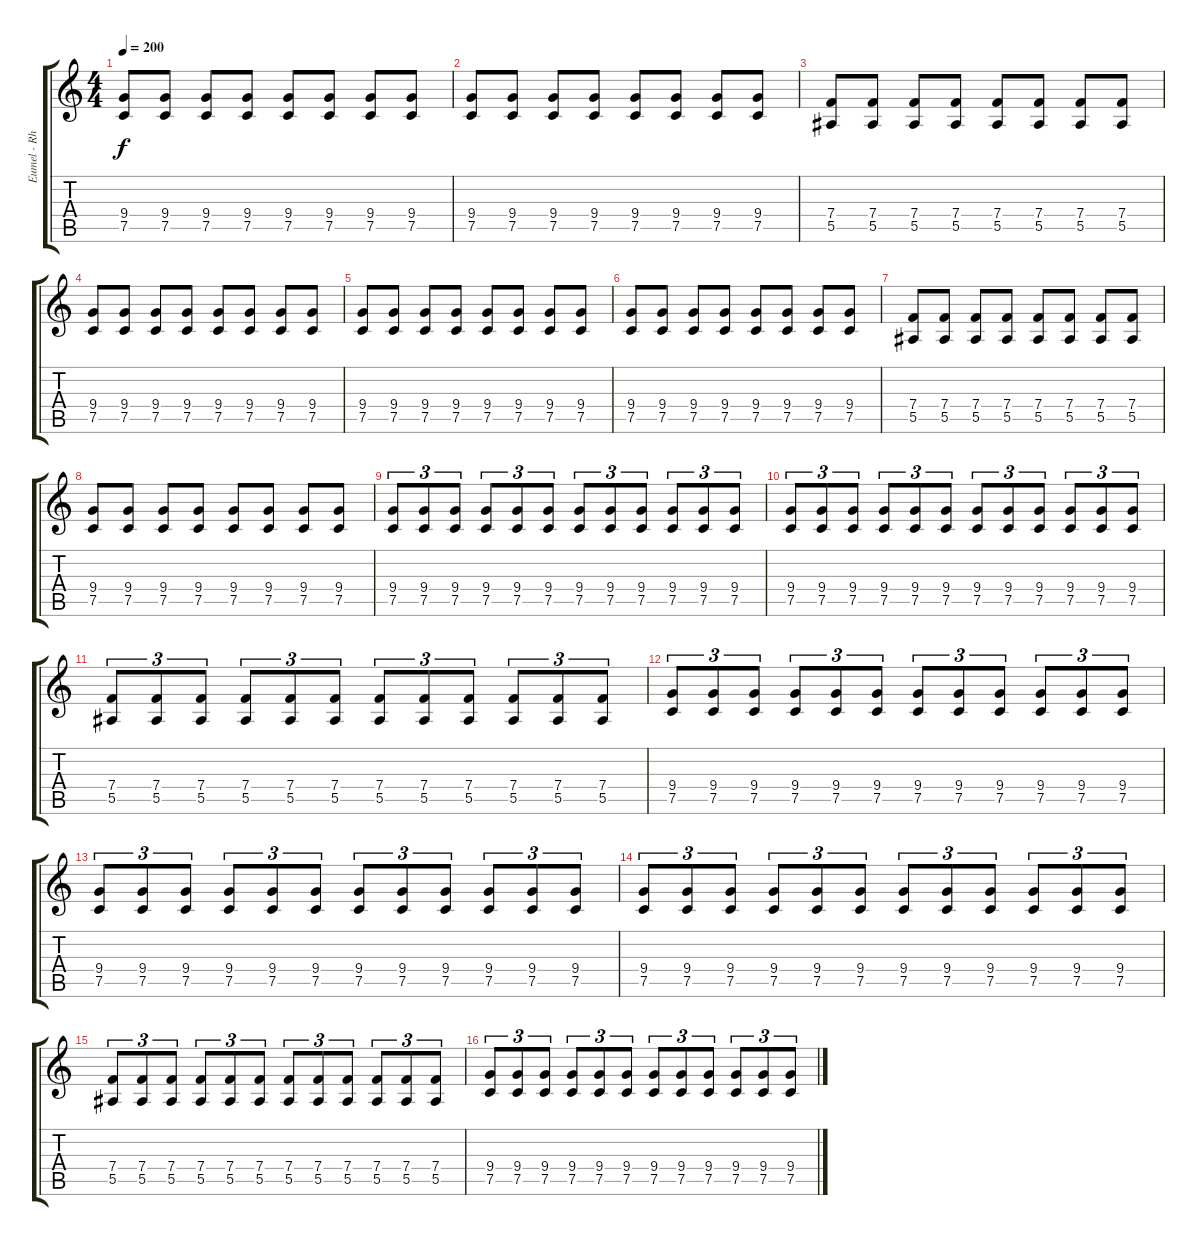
\track ("Eumel - Rhythm Guitar" "Eumel - Rh") {instrument distortionguitar}
\staff {score tabs}
\tuning (C4 G3 Eb3 Bb2 F2 C2) {hide}
\ts (4 4)
\tempo 200
\clef g2
\ks c
(9.4 7.5).8{dy f} (9.4 7.5).8 (9.4 7.5).8 (9.4 7.5).8 (9.4 7.5).8 (9.4 7.5).8 (9.4 7.5).8 (9.4 7.5).8 |
(9.4 7.5).8 (9.4 7.5).8 (9.4 7.5).8 (9.4 7.5).8 (9.4 7.5).8 (9.4 7.5).8 (9.4 7.5).8 (9.4 7.5).8 |
(7.4 5.5).8 (7.4 5.5).8 (7.4 5.5).8 (7.4 5.5).8 (7.4 5.5).8 (7.4 5.5).8 (7.4 5.5).8 (7.4 5.5).8 |
(9.4 7.5).8 (9.4 7.5).8 (9.4 7.5).8 (9.4 7.5).8 (9.4 7.5).8 (9.4 7.5).8 (9.4 7.5).8 (9.4 7.5).8 |
(9.4 7.5).8 (9.4 7.5).8 (9.4 7.5).8 (9.4 7.5).8 (9.4 7.5).8 (9.4 7.5).8 (9.4 7.5).8 (9.4 7.5).8 |
(9.4 7.5).8 (9.4 7.5).8 (9.4 7.5).8 (9.4 7.5).8 (9.4 7.5).8 (9.4 7.5).8 (9.4 7.5).8 (9.4 7.5).8 |
(7.4 5.5).8 (7.4 5.5).8 (7.4 5.5).8 (7.4 5.5).8 (7.4 5.5).8 (7.4 5.5).8 (7.4 5.5).8 (7.4 5.5).8 |
(9.4 7.5).8 (9.4 7.5).8 (9.4 7.5).8 (9.4 7.5).8 (9.4 7.5).8 (9.4 7.5).8 (9.4 7.5).8 (9.4 7.5).8 |
(9.4 7.5).8{tu (3 2)} (9.4 7.5).8{tu (3 2)} (9.4 7.5).8{tu (3 2)} (9.4 7.5).8{tu (3 2)} (9.4 7.5).8{tu (3 2)} (9.4 7.5).8{tu (3 2)} (9.4 7.5).8{tu (3 2)} (9.4 7.5).8{tu (3 2)} (9.4 7.5).8{tu (3 2)} (9.4 7.5).8{tu (3 2)} (9.4 7.5).8{tu (3 2)} (9.4 7.5).8{tu (3 2)} |
(9.4 7.5).8{tu (3 2)} (9.4 7.5).8{tu (3 2)} (9.4 7.5).8{tu (3 2)} (9.4 7.5).8{tu (3 2)} (9.4 7.5).8{tu (3 2)} (9.4 7.5).8{tu (3 2)} (9.4 7.5).8{tu (3 2)} (9.4 7.5).8{tu (3 2)} (9.4 7.5).8{tu (3 2)} (9.4 7.5).8{tu (3 2)} (9.4 7.5).8{tu (3 2)} (9.4 7.5).8{tu (3 2)} |
(7.4 5.5).8{tu (3 2)} (7.4 5.5).8{tu (3 2)} (7.4 5.5).8{tu (3 2)} (7.4 5.5).8{tu (3 2)} (7.4 5.5).8{tu (3 2)} (7.4 5.5).8{tu (3 2)} (7.4 5.5).8{tu (3 2)} (7.4 5.5).8{tu (3 2)} (7.4 5.5).8{tu (3 2)} (7.4 5.5).8{tu (3 2)} (7.4 5.5).8{tu (3 2)} (7.4 5.5).8{tu (3 2)} |
(9.4 7.5).8{tu (3 2)} (9.4 7.5).8{tu (3 2)} (9.4 7.5).8{tu (3 2)} (9.4 7.5).8{tu (3 2)} (9.4 7.5).8{tu (3 2)} (9.4 7.5).8{tu (3 2)} (9.4 7.5).8{tu (3 2)} (9.4 7.5).8{tu (3 2)} (9.4 7.5).8{tu (3 2)} (9.4 7.5).8{tu (3 2)} (9.4 7.5).8{tu (3 2)} (9.4 7.5).8{tu (3 2)} |
(9.4 7.5).8{tu (3 2)} (9.4 7.5).8{tu (3 2)} (9.4 7.5).8{tu (3 2)} (9.4 7.5).8{tu (3 2)} (9.4 7.5).8{tu (3 2)} (9.4 7.5).8{tu (3 2)} (9.4 7.5).8{tu (3 2)} (9.4 7.5).8{tu (3 2)} (9.4 7.5).8{tu (3 2)} (9.4 7.5).8{tu (3 2)} (9.4 7.5).8{tu (3 2)} (9.4 7.5).8{tu (3 2)} |
(9.4 7.5).8{tu (3 2)} (9.4 7.5).8{tu (3 2)} (9.4 7.5).8{tu (3 2)} (9.4 7.5).8{tu (3 2)} (9.4 7.5).8{tu (3 2)} (9.4 7.5).8{tu (3 2)} (9.4 7.5).8{tu (3 2)} (9.4 7.5).8{tu (3 2)} (9.4 7.5).8{tu (3 2)} (9.4 7.5).8{tu (3 2)} (9.4 7.5).8{tu (3 2)} (9.4 7.5).8{tu (3 2)} |
(7.4 5.5).8{tu (3 2)} (7.4 5.5).8{tu (3 2)} (7.4 5.5).8{tu (3 2)} (7.4 5.5).8{tu (3 2)} (7.4 5.5).8{tu (3 2)} (7.4 5.5).8{tu (3 2)} (7.4 5.5).8{tu (3 2)} (7.4 5.5).8{tu (3 2)} (7.4 5.5).8{tu (3 2)} (7.4 5.5).8{tu (3 2)} (7.4 5.5).8{tu (3 2)} (7.4 5.5).8{tu (3 2)} |
(9.4 7.5).8{tu (3 2)} (9.4 7.5).8{tu (3 2)} (9.4 7.5).8{tu (3 2)} (9.4 7.5).8{tu (3 2)} (9.4 7.5).8{tu (3 2)} (9.4 7.5).8{tu (3 2)} (9.4 7.5).8{tu (3 2)} (9.4 7.5).8{tu (3 2)} (9.4 7.5).8{tu (3 2)} (9.4 7.5).8{tu (3 2)} (9.4 7.5).8{tu (3 2)} (9.4 7.5).8{tu (3 2)}
